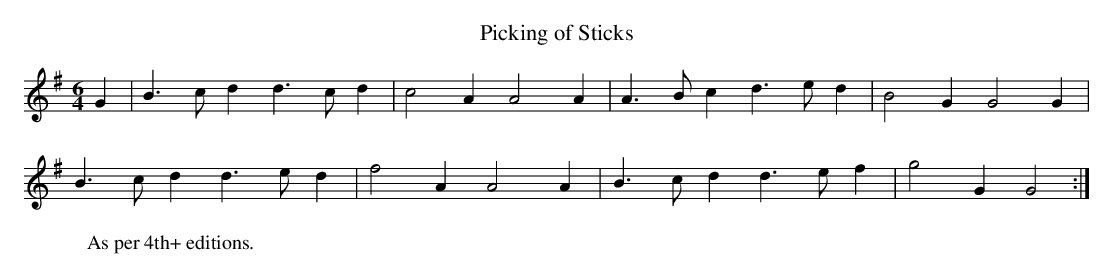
X:1
T:Picking of Sticks
W:As per 4th+ editions.
M:6/4
L:1/4
K:G
G | B>c d d>c d | c2 A A2 A | A>B c d>e d | B2 G G2 G |
B>c d d>e d | f2 A A2 A | B>c d d>e f | g2 G G2 :|
